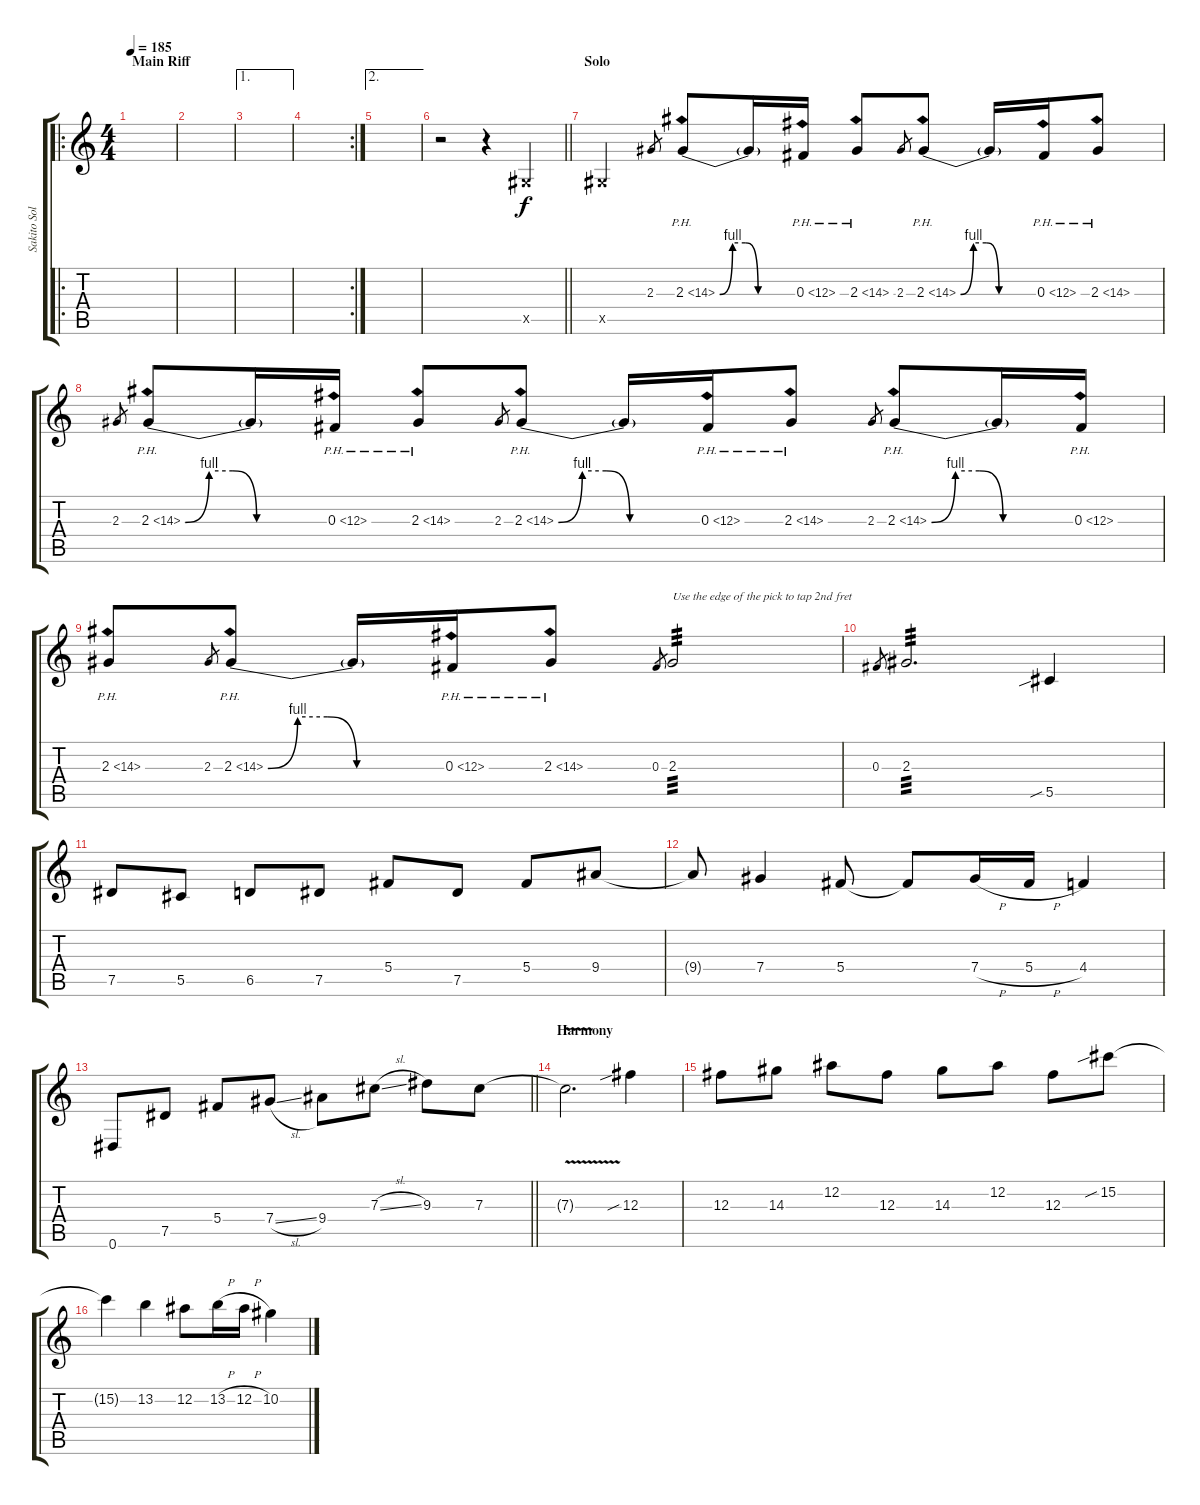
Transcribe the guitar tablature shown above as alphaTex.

\track ("Sakito Solo" "Sakito Sol") {instrument distortionguitar}
\staff {score tabs}
\tuning (Eb4 Bb3 Gb3 Db3 Ab2 Eb2) {hide}
\ro
\ts (4 4)
\section ("" "Main Riff")
\tempo 185
\clef g2
\ks c
|
|
\ae 1
|
\rc 2
|
\ae 2
|
\barLineRight lightlight
r.2 r.4 0.5{x}.4 |
\section ("" "Solo")
0.5{x}.4 2.3.8{gr} 2.3{be (custom 0 0 10 4 20 4 30 0 60 0) ph 12}.8 2.3{t}.16 0.3{ph 12}.16 2.3{ph 12}.8 2.3.8{gr} 2.3{be (custom 0 0 10 4 20 4 30 0 60 0) ph 12}.8 2.3{t}.16 0.3{ph 12}.16 2.3{ph 12}.8 |
2.3.8{gr} 2.3{be (custom 0 0 10 4 20 4 30 0 60 0) ph 12}.8 2.3{t}.16 0.3{ph 12}.16 2.3{ph 12}.8 2.3.8{gr} 2.3{be (custom 0 0 10 4 20 4 30 0 60 0) ph 12}.8 2.3{t}.16 0.3{ph 12}.16 2.3{ph 12}.8 2.3.8{gr} 2.3{be (custom 0 0 10 4 20 4 30 0 60 0) ph 12}.8 2.3{t}.16 0.3{ph 12}.16 |
2.3{ph 12}.8 2.3.8{gr} 2.3{be (custom 0 0 10 4 20 4 30 0 60 0) ph 12}.8 2.3{t}.16 0.3{ph 12}.16 2.3{ph 12}.8 0.3.8{gr} 2.3.2{txt "Use the edge of the pick to tap 2nd fret" tp 3} |
0.3.8{gr} 2.3.2{d tp 3} 5.5{sib}.4 |
7.5.8 5.5.8 6.5.8 7.5.8 5.4.8 7.5.8 5.4.8 9.4.8 |
9.4{t}.8 7.4.4 5.4.8 5.4{t}.8 7.4{h}.16 5.4{h}.16 4.4.4 |
\barLineRight lightlight
0.6.8 7.5.8 5.4.8 7.4{sl}.8 9.4.8 7.3{sl}.8 9.3.8 7.3.8 |
\section ("" "Harmony")
7.3{v t}.2{d} 12.3{sib}.4 |
12.3.8 14.3.8 12.2.8 12.3.8 14.3.8 12.2.8 12.3.8 15.2{sib}.8 |
15.2{t}.4 13.2.4 12.2.8 13.2{h}.16 12.2{h}.16 10.2.4
